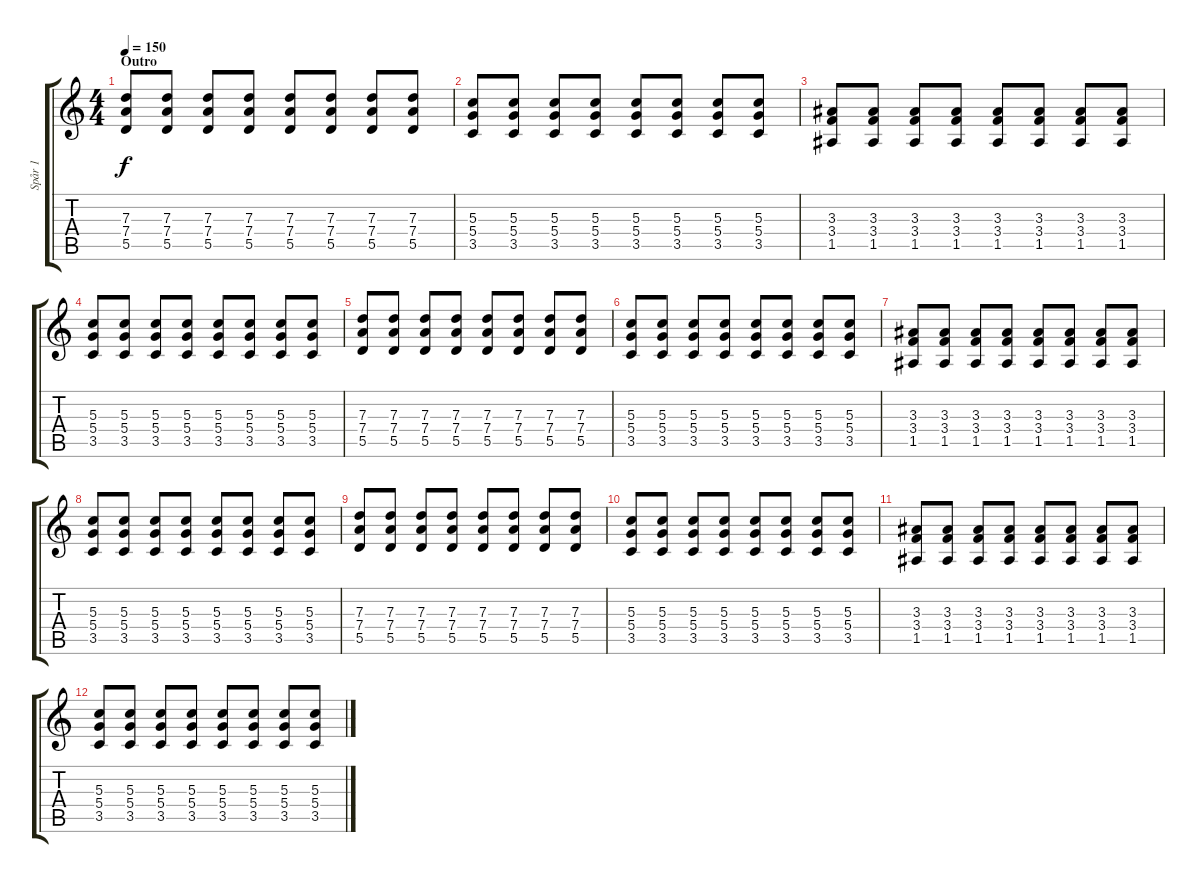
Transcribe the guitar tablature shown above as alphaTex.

\track ("Spår 1" "Spår 1") {instrument overdrivenguitar}
\staff {score tabs}
\tuning (E4 B3 G3 D3 A2 E2) {hide}
\ts (4 4)
\section ("" "Outro")
\tempo 150
\clef g2
\ks c
(7.3 7.4 5.5).8{dy f} (7.3 7.4 5.5).8 (7.3 7.4 5.5).8 (7.3 7.4 5.5).8 (7.3 7.4 5.5).8 (7.3 7.4 5.5).8 (7.3 7.4 5.5).8 (7.3 7.4 5.5).8 |
(5.3 5.4 3.5).8 (5.3 5.4 3.5).8 (5.3 5.4 3.5).8 (5.3 5.4 3.5).8 (5.3 5.4 3.5).8 (5.3 5.4 3.5).8 (5.3 5.4 3.5).8 (5.3 5.4 3.5).8 |
(3.3 3.4 1.5).8 (3.3 3.4 1.5).8 (3.3 3.4 1.5).8 (3.3 3.4 1.5).8 (3.3 3.4 1.5).8 (3.3 3.4 1.5).8 (3.3 3.4 1.5).8 (3.3 3.4 1.5).8 |
(5.3 5.4 3.5).8 (5.3 5.4 3.5).8 (5.3 5.4 3.5).8 (5.3 5.4 3.5).8 (5.3 5.4 3.5).8 (5.3 5.4 3.5).8 (5.3 5.4 3.5).8 (5.3 5.4 3.5).8 |
(7.3 7.4 5.5).8 (7.3 7.4 5.5).8 (7.3 7.4 5.5).8 (7.3 7.4 5.5).8 (7.3 7.4 5.5).8 (7.3 7.4 5.5).8 (7.3 7.4 5.5).8 (7.3 7.4 5.5).8 |
(5.3 5.4 3.5).8 (5.3 5.4 3.5).8 (5.3 5.4 3.5).8 (5.3 5.4 3.5).8 (5.3 5.4 3.5).8 (5.3 5.4 3.5).8 (5.3 5.4 3.5).8 (5.3 5.4 3.5).8 |
(3.3 3.4 1.5).8 (3.3 3.4 1.5).8 (3.3 3.4 1.5).8 (3.3 3.4 1.5).8 (3.3 3.4 1.5).8 (3.3 3.4 1.5).8 (3.3 3.4 1.5).8 (3.3 3.4 1.5).8 |
(5.3 5.4 3.5).8 (5.3 5.4 3.5).8 (5.3 5.4 3.5).8 (5.3 5.4 3.5).8 (5.3 5.4 3.5).8 (5.3 5.4 3.5).8 (5.3 5.4 3.5).8 (5.3 5.4 3.5).8 |
(7.3 7.4 5.5).8 (7.3 7.4 5.5).8 (7.3 7.4 5.5).8 (7.3 7.4 5.5).8 (7.3 7.4 5.5).8 (7.3 7.4 5.5).8 (7.3 7.4 5.5).8 (7.3 7.4 5.5).8 |
(5.3 5.4 3.5).8 (5.3 5.4 3.5).8 (5.3 5.4 3.5).8 (5.3 5.4 3.5).8 (5.3 5.4 3.5).8 (5.3 5.4 3.5).8 (5.3 5.4 3.5).8 (5.3 5.4 3.5).8 |
(3.3 3.4 1.5).8 (3.3 3.4 1.5).8 (3.3 3.4 1.5).8 (3.3 3.4 1.5).8 (3.3 3.4 1.5).8 (3.3 3.4 1.5).8 (3.3 3.4 1.5).8 (3.3 3.4 1.5).8 |
(5.3 5.4 3.5).8 (5.3 5.4 3.5).8 (5.3 5.4 3.5).8 (5.3 5.4 3.5).8 (5.3 5.4 3.5).8 (5.3 5.4 3.5).8 (5.3 5.4 3.5).8 (5.3 5.4 3.5).8
